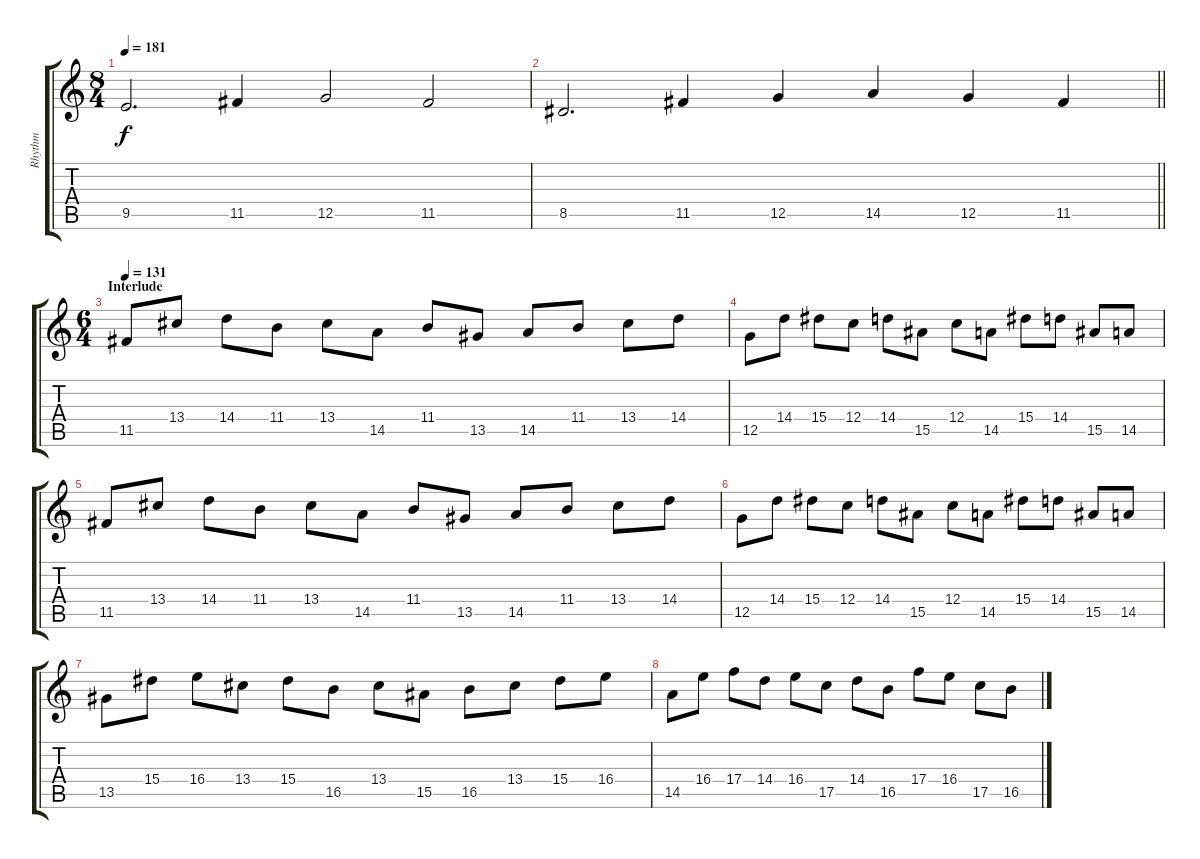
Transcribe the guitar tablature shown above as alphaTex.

\track ("Rhythm" "Rhythm") {instrument overdrivenguitar}
\staff {score tabs}
\tuning (D4 A3 F3 C3 G2 D2) {hide}
\ts (8 4)
\tempo 181
\clef g2
\ks c
9.5.2{d dy f} 11.5.4 12.5.2 11.5.2 |
\barLineRight lightlight
8.5.2{d} 11.5.4 12.5.4 14.5.4 12.5.4 11.5.4 |
\ts (6 4)
\section ("" "Interlude")
\tempo 131
11.5.8 13.4.8 14.4.8 11.4.8 13.4.8 14.5.8 11.4.8 13.5.8 14.5.8 11.4.8 13.4.8 14.4.8 |
12.5.8 14.4.8 15.4.8 12.4.8 14.4.8 15.5.8 12.4.8 14.5.8 15.4.8 14.4.8 15.5.8 14.5.8 |
11.5.8 13.4.8 14.4.8 11.4.8 13.4.8 14.5.8 11.4.8 13.5.8 14.5.8 11.4.8 13.4.8 14.4.8 |
12.5.8 14.4.8 15.4.8 12.4.8 14.4.8 15.5.8 12.4.8 14.5.8 15.4.8 14.4.8 15.5.8 14.5.8 |
13.5.8 15.4.8 16.4.8 13.4.8 15.4.8 16.5.8 13.4.8 15.5.8 16.5.8 13.4.8 15.4.8 16.4.8 |
14.5.8 16.4.8 17.4.8 14.4.8 16.4.8 17.5.8 14.4.8 16.5.8 17.4.8 16.4.8 17.5.8 16.5.8
